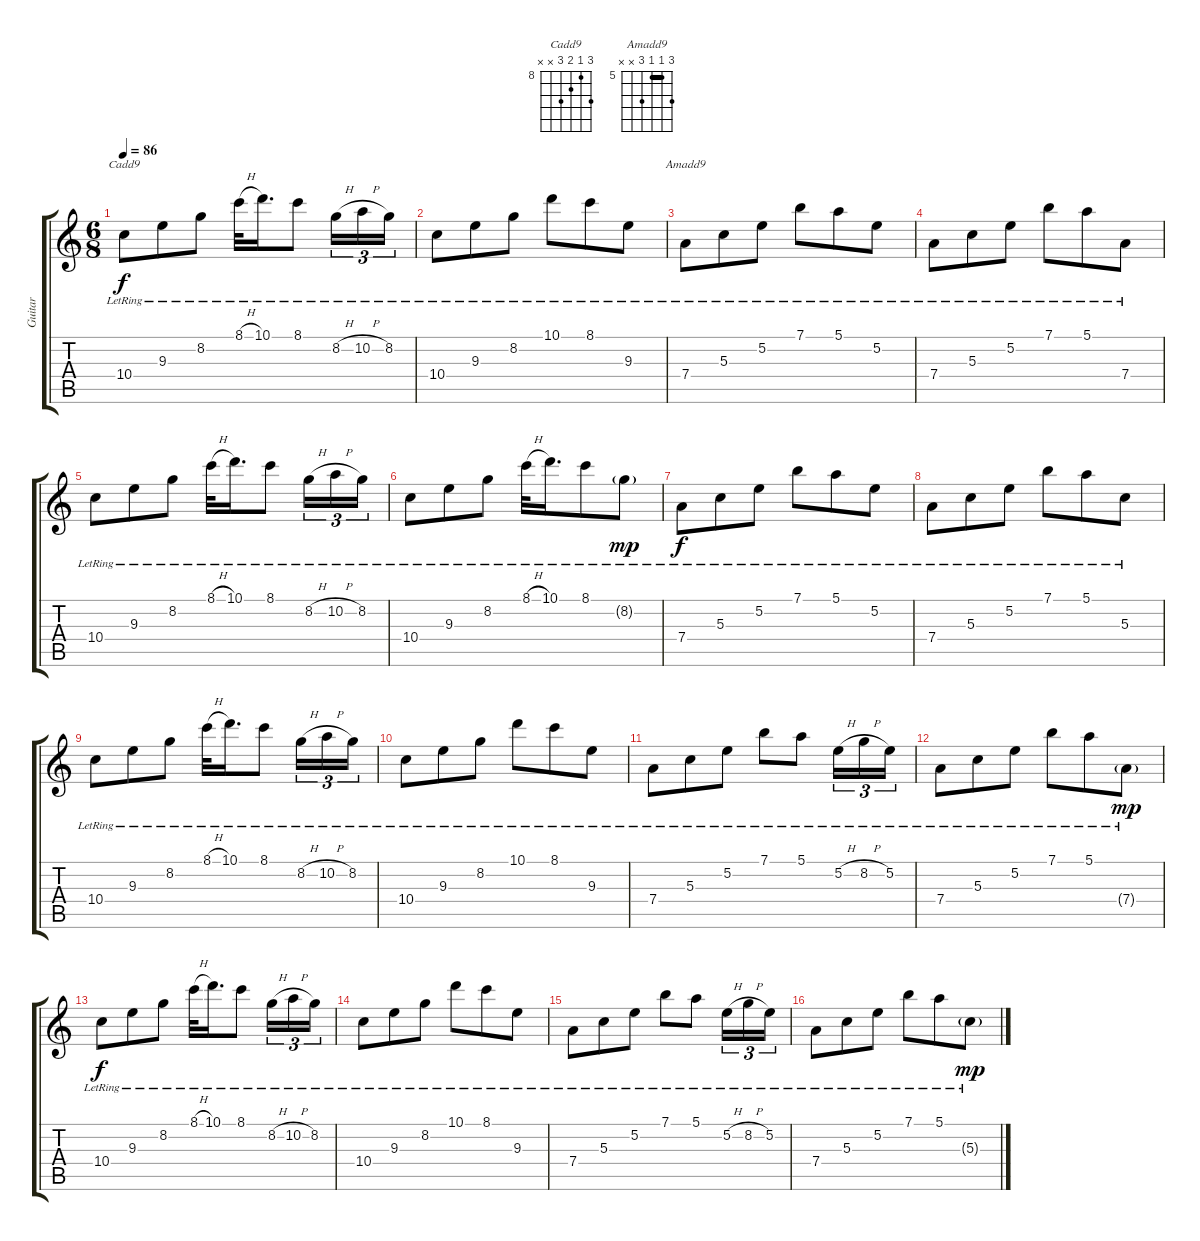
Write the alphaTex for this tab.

\track ("Guitar" "Guitar") {instrument electricguitarjazz}
\staff {score tabs}
\tuning (E4 B3 G3 D3 A2 E2) {hide}
\chord ("Cadd9" 10 8 9 10 x x) {firstfret 8 barre 8}
\chord ("Amadd9" 7 5 5 7 x x) {firstfret 5 barre 5}
\ts (6 8)
\tempo 86
\clef g2
\ks c
10.4{lr}.8{ch "Cadd9" dy f} 9.3{lr}.8 8.2{lr}.8 8.1{h lr}.32 10.1{lr}.16{d} 8.1{lr}.8 8.2{h lr}.16{tu (3 2)} 10.2{h lr}.16{tu (3 2)} 8.2{lr}.16{tu (3 2)} |
10.4{lr}.8 9.3{lr}.8 8.2{lr}.8 10.1{lr}.8 8.1{lr}.8 9.3{lr}.8 |
7.4{lr}.8{ch "Amadd9"} 5.3{lr}.8 5.2{lr}.8 7.1{lr}.8 5.1{lr}.8 5.2{lr}.8 |
7.4{lr}.8 5.3{lr}.8 5.2{lr}.8 7.1{lr}.8 5.1{lr}.8 7.4{lr}.8 |
10.4{lr}.8 9.3{lr}.8 8.2{lr}.8 8.1{h lr}.32 10.1{lr}.16{d} 8.1{lr}.8 8.2{h lr}.16{tu (3 2)} 10.2{h lr}.16{tu (3 2)} 8.2{lr}.16{tu (3 2)} |
10.4{lr}.8 9.3{lr}.8 8.2{lr}.8 8.1{h lr}.32 10.1{lr}.16{d} 8.1{lr}.8 8.2{g lr}.8{dy mp} |
7.4{lr}.8{dy f} 5.3{lr}.8 5.2{lr}.8 7.1{lr}.8 5.1{lr}.8 5.2{lr}.8 |
7.4{lr}.8 5.3{lr}.8 5.2{lr}.8 7.1{lr}.8 5.1{lr}.8 5.3{lr}.8 |
10.4{lr}.8 9.3{lr}.8 8.2{lr}.8 8.1{h lr}.32 10.1{lr}.16{d} 8.1{lr}.8 8.2{h lr}.16{tu (3 2)} 10.2{h lr}.16{tu (3 2)} 8.2{lr}.16{tu (3 2)} |
10.4{lr}.8 9.3{lr}.8 8.2{lr}.8 10.1{lr}.8 8.1{lr}.8 9.3{lr}.8 |
7.4{lr}.8 5.3{lr}.8 5.2{lr}.8 7.1{lr}.8 5.1{lr}.8 5.2{h lr}.16{tu (3 2)} 8.2{h lr}.16{tu (3 2)} 5.2{lr}.16{tu (3 2)} |
7.4{lr}.8 5.3{lr}.8 5.2{lr}.8 7.1{lr}.8 5.1{lr}.8 7.4{g lr}.8{dy mp} |
10.4{lr}.8{dy f} 9.3{lr}.8 8.2{lr}.8 8.1{h lr}.32 10.1{lr}.16{d} 8.1{lr}.8 8.2{h lr}.16{tu (3 2)} 10.2{h lr}.16{tu (3 2)} 8.2{lr}.16{tu (3 2)} |
10.4{lr}.8 9.3{lr}.8 8.2{lr}.8 10.1{lr}.8 8.1{lr}.8 9.3{lr}.8 |
7.4{lr}.8 5.3{lr}.8 5.2{lr}.8 7.1{lr}.8 5.1{lr}.8 5.2{h lr}.16{tu (3 2)} 8.2{h lr}.16{tu (3 2)} 5.2{lr}.16{tu (3 2)} |
7.4{lr}.8 5.3{lr}.8 5.2{lr}.8 7.1{lr}.8 5.1{lr}.8 5.3{g lr}.8{dy mp}
